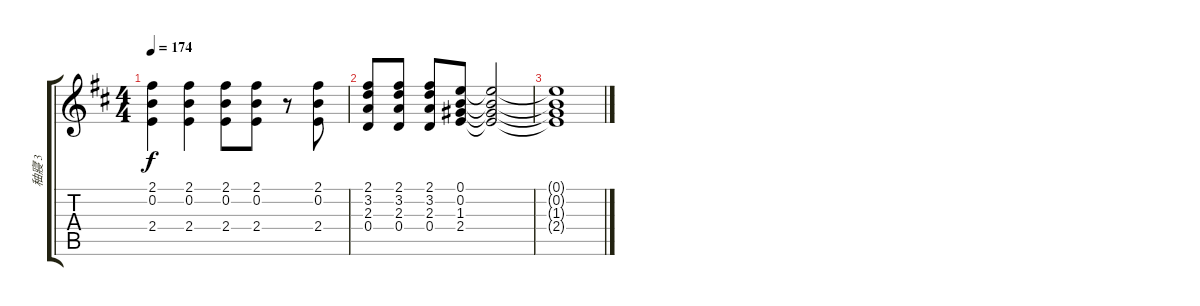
\track ("秞寢 3" "秞寢 3") {instrument distortionguitar}
\staff {score tabs}
\tuning (E4 B3 G3 D3 A2 E2) {hide}
\ts (4 4)
\tempo 174
\clef g2
\ks d
(2.1 0.2 2.4).4{dy f} (2.1 0.2 2.4).4 (2.1 0.2 2.4).8 (2.1 0.2 2.4).8 r.8 (2.1 0.2 2.4).8 |
(2.1 3.2 2.3 0.4).8 (2.1 3.2 2.3 0.4).8 (2.1 3.2 2.3 0.4).8 (0.1 0.2 1.3 2.4).8 (0.1{t} 0.2{t} 1.3{t} 2.4{t}).2 |
(0.1{t} 0.2{t} 1.3{t} 2.4{t}).1
